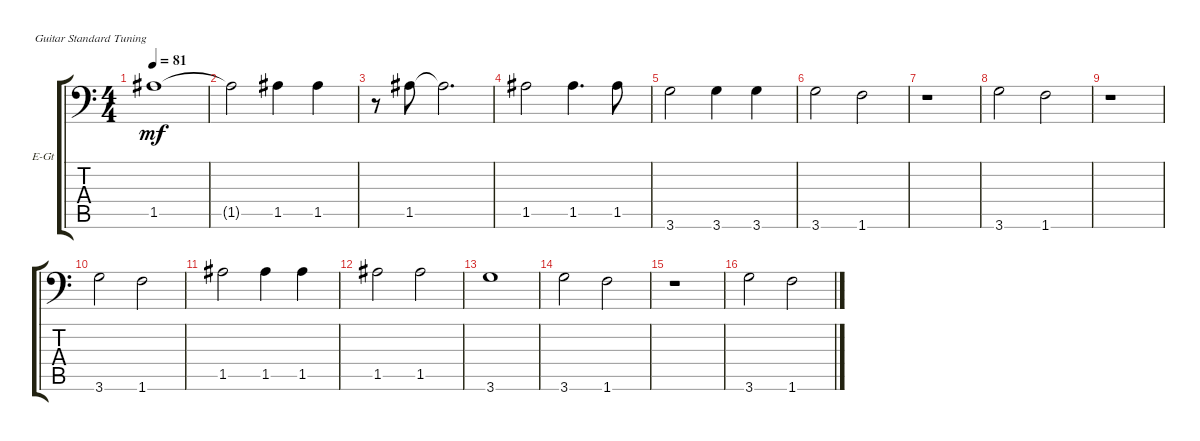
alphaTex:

\bracketExtendMode groupsimilarinstruments
\firstSystemTrackNameOrientation horizontal
\otherSystemsTrackNameOrientation horizontal
\track ("Jazz Dist Bass" "E-Gt") {instrument distortionguitar}
\staff {score tabs}
\tuning (E4 B3 G3 D3 A2 E2)
\ts (4 4)
\tempo 81
\clef f4
\scale
0.333333
\ks c
1.5.1{dy mf} |
\scale
0.333333 1.5{t}.2 1.5.4 1.5.4 |
\scale
0.333333 r.8 1.5.8 1.5{t}.2{d} |
\scale
0.333333 1.5.2 1.5.4{d} 1.5.8 |
\scale
0.333333 3.6.2 3.6.4 3.6.4 |
\scale
0.333333 3.6.2 1.6.2 |
\scale
0.333333 r.1 |
\scale
0.333333 3.6.2 1.6.2 |
\scale
0.333333 r.1 |
\scale
0.333333 3.6.2 1.6.2 |
\scale
0.333333 1.5.2 1.5.4 1.5.4 |
\scale
0.333333 1.5.2 1.5.2 |
\scale
0.333333 3.6.1 |
\scale
0.333333 3.6.2 1.6.2 |
\scale
0.333333 r.1 |
\scale
0.333333 3.6.2 1.6.2
